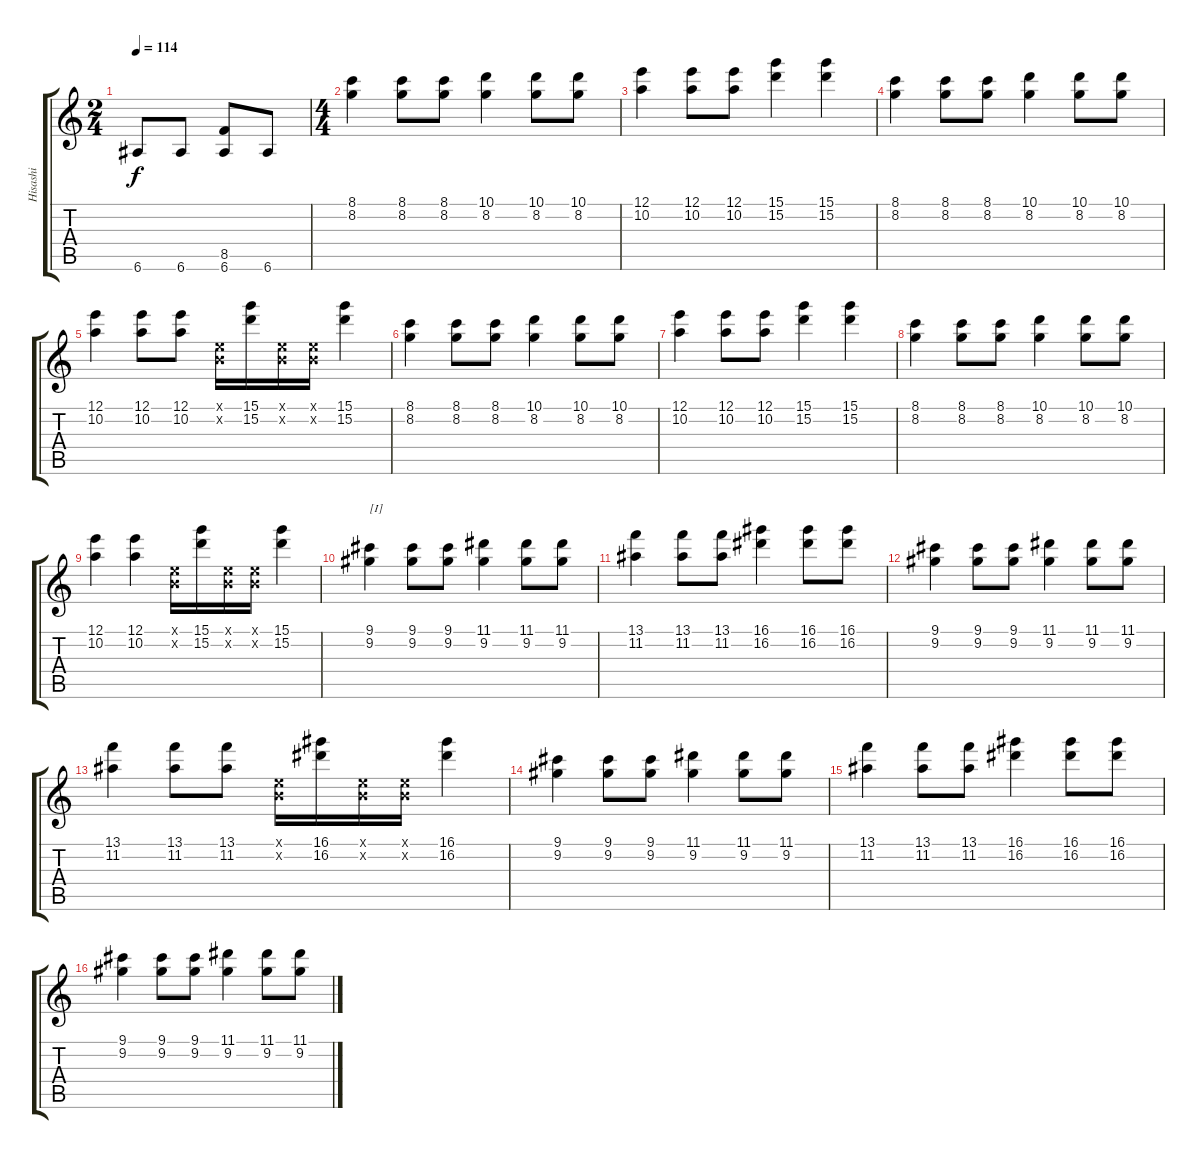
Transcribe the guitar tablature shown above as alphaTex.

\track ("Hisashi" "Hisashi") {instrument distortionguitar}
\staff {score tabs}
\tuning (E4 B3 G3 D3 A2 E2) {hide}
\ts (2 4)
\tempo 114
\clef g2
\ks c
6.6.8{dy f} 6.6.8 (8.5 6.6).8 6.6.8 |
\ts (4 4)
(8.1 8.2).4 (8.1 8.2).8 (8.1 8.2).8 (10.1 8.2).4 (10.1 8.2).8 (10.1 8.2).8 |
(12.1 10.2).4 (12.1 10.2).8 (12.1 10.2).8 (15.1 15.2).4 (15.1 15.2).4 |
(8.1 8.2).4 (8.1 8.2).8 (8.1 8.2).8 (10.1 8.2).4 (10.1 8.2).8 (10.1 8.2).8 |
(12.1 10.2).4 (12.1 10.2).8 (12.1 10.2).8 (0.1{x} 0.2{x}).16 (15.1 15.2).16 (0.1{x} 0.2{x}).16 (0.1{x} 0.2{x}).16 (15.1 15.2).4 |
(8.1 8.2).4 (8.1 8.2).8 (8.1 8.2).8 (10.1 8.2).4 (10.1 8.2).8 (10.1 8.2).8 |
(12.1 10.2).4 (12.1 10.2).8 (12.1 10.2).8 (15.1 15.2).4 (15.1 15.2).4 |
(8.1 8.2).4 (8.1 8.2).8 (8.1 8.2).8 (10.1 8.2).4 (10.1 8.2).8 (10.1 8.2).8 |
(12.1 10.2).4 (12.1 10.2).4 (0.1{x} 0.2{x}).16 (15.1 15.2).16 (0.1{x} 0.2{x}).16 (0.1{x} 0.2{x}).16 (15.1 15.2).4 |
(9.1 9.2).4{txt "[I]"} (9.1 9.2).8 (9.1 9.2).8 (11.1 9.2).4 (11.1 9.2).8 (11.1 9.2).8 |
(13.1 11.2).4 (13.1 11.2).8 (13.1 11.2).8 (16.1 16.2).4 (16.1 16.2).8 (16.1 16.2).8 |
(9.1 9.2).4 (9.1 9.2).8 (9.1 9.2).8 (11.1 9.2).4 (11.1 9.2).8 (11.1 9.2).8 |
(13.1 11.2).4 (13.1 11.2).8 (13.1 11.2).8 (0.1{x} 0.2{x}).16 (16.1 16.2).16 (0.1{x} 0.2{x}).16 (0.1{x} 0.2{x}).16 (16.1 16.2).4 |
(9.1 9.2).4 (9.1 9.2).8 (9.1 9.2).8 (11.1 9.2).4 (11.1 9.2).8 (11.1 9.2).8 |
(13.1 11.2).4 (13.1 11.2).8 (13.1 11.2).8 (16.1 16.2).4 (16.1 16.2).8 (16.1 16.2).8 |
(9.1 9.2).4 (9.1 9.2).8 (9.1 9.2).8 (11.1 9.2).4 (11.1 9.2).8 (11.1 9.2).8
